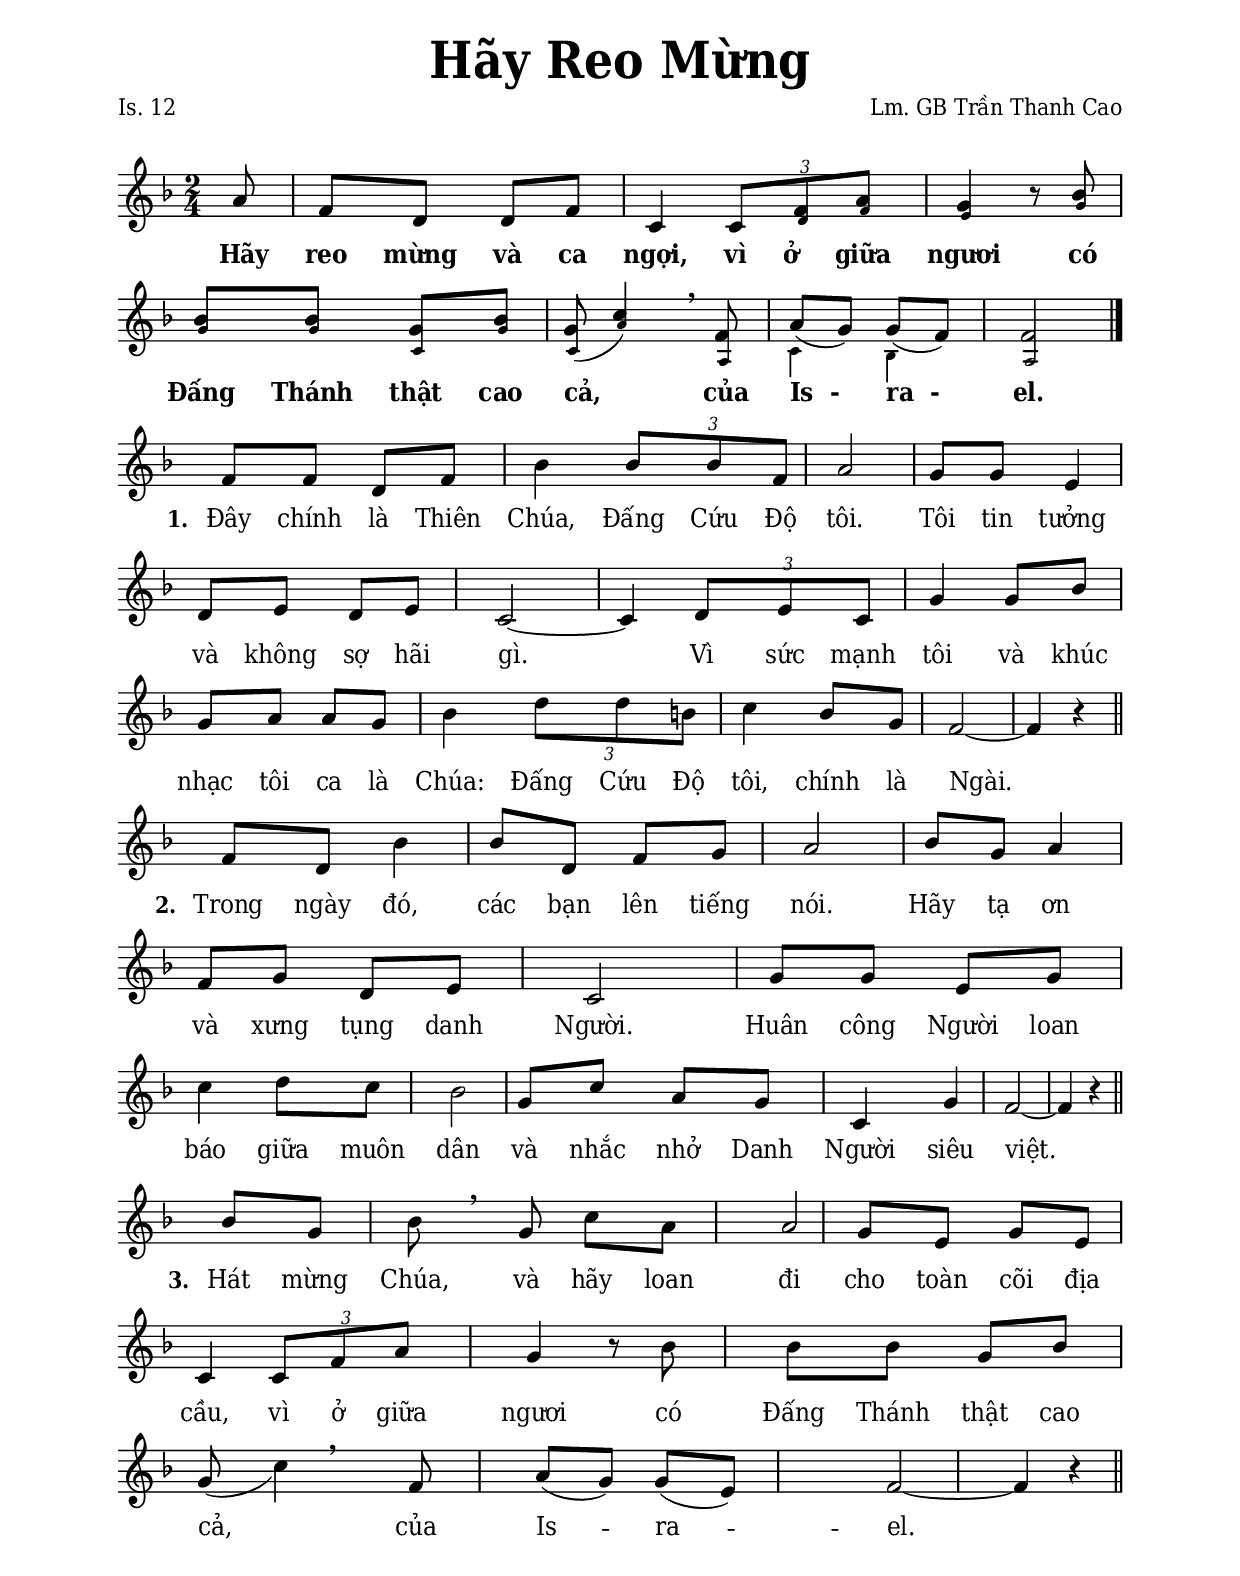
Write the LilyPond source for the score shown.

% Cài đặt chung
\version "2.22.1"
\include "english.ly"

\header {
  title = \markup { \fontsize #3 "Hãy Reo Mừng" }
  poet = "Is. 12"
  composer = "Lm. GB Trần Thanh Cao"
  arranger = " "
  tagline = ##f
}

% Nhạc điệp khúc
nhacDiepKhucSop = \relative c' {
  <>^\markup { \halign #35 " " }
  \partial 8 a'8 |
  f d d f |
  c4 \tuplet 3/2 { c8
  \once \override NoteColumn.X-offset = 1 f a } |
  g4 r8 bf |
  bf bf g bf |
  g ( \once \stemUp  c4) \breathe f,8 |
  a _(g) g _(f) |
  f2 \bar "|."
}

nhacDiepKhucBas = \relative c' {
  \skip 8
  \skip 2
  \skip 4 \tuplet 3/2 { c8 d f } |
  e4 r8 g |
  g g c, g' |
  c, _(a'4) a,8 |
  c4 bf4 |
  a2
}

% Nhạc phiên khúc
nhacPhienKhucMot = \relative c' {
  f8 f d f |
  bf4 \tuplet 3/2 { bf8 bf f } |
  a2 g8 g e4 |
  d8 e d e |
  c2 ~ |
  c4 \tuplet 3/2 { d8
  \once \override NoteColumn.X-offset = 4 e
  c } |
  g'4 g8 bf |
  g a a g |
  bf4 \tuplet 3/2 { d8 d b! } |
  c4 bf8 g |
  f2 ~ |
  f4 r \bar "||"
}

nhacPhienKhucHai = \relative c' {
  f8 d bf'4 |
  bf8 d, f g |
  a2 |
  bf8 g a4 |
  f8 g d e |
  c2 |
  g'8 g e g |
  c4 d8 c |
  bf2 |
  g8 c a g |
  c,4 g' |
  f2 ~ |
  f4 r \bar "||"
}

nhacPhienKhucBa = \relative c' {
  \partial 4 bf'8 g |
  bf \breathe g c a |
  a2 |
  g8 e g e |
  c4 \tuplet 3/2 { c8 f a } |
  g4 r8 bf |
  bf bf g bf |
  g _(c4) \breathe f,8 |
  a (g) g (e) |
  f2 ~ |
  f4 r \bar "||"
}

% Lời điệp khúc
loiDiepKhuc = \lyricmode {
  Hãy reo mừng và ca ngợi,
  vì ở giữa ngươi có
  \override LyricText.extra-offset = #'(0 . 0.5)
  Đấng Thánh thật cao cả,
  của "Is  -" "ra  -" el.
}

% Lời phiên khúc
loiPhienKhucMot = \lyricmode {
  \set stanza = #"1. "
  Đây chính là Thiên Chúa, Đấng Cứu Độ tôi.
  Tôi tin tưởng và không sợ hãi gì.
  Vì sức mạnh tôi và khúc nhạc tôi ca là Chúa:
  Đấng Cứu Độ tôi, chính là Ngài.
}

loiPhienKhucHai = \lyricmode {
  \set stanza = #"2. "
  Trong ngày đó, các bạn lên tiếng nói.
  Hãy tạ ơn và xưng tụng danh Người.
  Huân công Người loan báo giữa muôn dân
  và nhắc nhở Danh Người siêu việt.
}

loiPhienKhucBa = \lyricmode {
  \set stanza = #"3. "
  Hát mừng Chúa, và hãy loan đi cho toàn cõi địa cầu,
  vì ở giữa ngươi có Đấng Thánh thật cao cả,
  của Is -- ra -- el.
}


% Dàn trang
\paper {
  #(set-paper-size "a4")
  top-margin = 10\mm
  bottom-margin = 10\mm
  left-margin = 20\mm
  right-margin = 20\mm
  indent = #0
  #(define fonts
    (make-pango-font-tree
      "Deja Vu Serif Condensed"
      "Deja Vu Serif Condensed"
      "Deja Vu Serif Condensed"
      (/ 20 20)))
  %page-count = #1
  system-system-spacing = #'((basic-distance . 12)
                             (minimum-distance . 12)
                             (padding . 1))
  score-system-spacing = #'((basic-distance . 12)
                             (minimum-distance . 12.5)
                             (padding . 1))
}

% Thiết lập tông và nhịp
TongNhip = { \key f \major \time 2/4 }

% Đổi kích thước nốt cho bè phụ
notBePhu =
#(define-music-function (font-size music) (number? ly:music?)
   (for-some-music
     (lambda (m)
       (if (music-is-of-type? m 'rhythmic-event)
           (begin
             (set! (ly:music-property m 'tweaks)
                   (cons `(font-size . ,font-size)
                         (ly:music-property m 'tweaks)))
             #t)
           #f))
     music)
   music)

\score {
  \new ChoirStaff <<
    \new Staff = diepKhuc \with {
        \consists "Merge_rests_engraver"
        %\magnifyStaff #(magstep +1)
        printPartCombineTexts = ##f
      }
      <<
      \new Voice \TongNhip \partCombine 
        \nhacDiepKhucSop
        \notBePhu -3 { \nhacDiepKhucBas }
      \new NullVoice = nhacThamChieu \nhacDiepKhucSop
      \new Lyrics \with {
          \override VerticalAxisGroup.
            nonstaff-relatedstaff-spacing.padding = #1
          \override VerticalAxisGroup.
            nonstaff-unrelatedstaff-spacing.padding = #1
        }
        \lyricsto nhacThamChieu \loiDiepKhuc
      >>
  >>
  \layout {
    \override Lyrics.LyricText.font-series = #'bold
    %\override Lyrics.LyricText.font-size = #+2
    \override Lyrics.LyricSpace.minimum-distance = #3.5
    \override Score.BarNumber.break-visibility = ##(#f #f #f)
    \override Score.SpacingSpanner.uniform-stretching = ##t
  }
}

\score {
  \new ChoirStaff <<
    \new Staff = phienKhuc \with {
        %\magnifyStaff #(magstep +1)
      }
      <<
      \new Voice = beSop {
        \key f \major \time 2/4 \nhacPhienKhucMot
      }
    >>
    \new Lyrics \with {
          \override VerticalAxisGroup.
            nonstaff-relatedstaff-spacing.padding = #1
          \override VerticalAxisGroup.
            nonstaff-unrelatedstaff-spacing.padding = #1
        }
        \lyricsto beSop \loiPhienKhucMot
  >>
  \layout {
    \override Staff.TimeSignature.transparent = ##t
    %\override Lyrics.LyricText.font-size = #+2
    \override Lyrics.LyricSpace.minimum-distance = #2.5
    \override Score.BarNumber.break-visibility = ##(#f #f #f)
    \override Score.SpacingSpanner.uniform-stretching = ##t
  }
}

\score {
  \new ChoirStaff <<
    \new Staff = phienKhuc \with {
        %\magnifyStaff #(magstep +1)
      }
      <<
      \new Voice = beSop {
        \key f \major \time 2/4 \nhacPhienKhucHai
      }
    >>
    \new Lyrics \with {
          \override VerticalAxisGroup.
            nonstaff-relatedstaff-spacing.padding = #1.5
          \override VerticalAxisGroup.
            nonstaff-unrelatedstaff-spacing.padding = #1
        }
        \lyricsto beSop \loiPhienKhucHai
  >>
  \layout {
    \override Staff.TimeSignature.transparent = ##t
    %\override Lyrics.LyricText.font-size = #+2
    \override Lyrics.LyricSpace.minimum-distance = #3
    \override Score.BarNumber.break-visibility = ##(#f #f #f)
    \override Score.SpacingSpanner.uniform-stretching = ##t
  }
}

\score {
  \new ChoirStaff <<
    \new Staff = phienKhuc \with {
        %\magnifyStaff #(magstep +1)
      }
      <<
      \new Voice = beSop {
        \key f \major \time 2/4 \nhacPhienKhucBa
      }
    >>
    \new Lyrics \with {
          \override VerticalAxisGroup.
            nonstaff-relatedstaff-spacing.padding = #1.5
          \override VerticalAxisGroup.
            nonstaff-unrelatedstaff-spacing.padding = #1
        }
        \lyricsto beSop \loiPhienKhucBa
  >>
  \layout {
    \override Staff.TimeSignature.transparent = ##t
    %\override Lyrics.LyricText.font-size = #+2
    \override Lyrics.LyricSpace.minimum-distance = #3
    \override Score.BarNumber.break-visibility = ##(#f #f #f)
    \override Score.SpacingSpanner.uniform-stretching = ##t
    \override Score.SpacingSpanner packed-spacing = ##t
  }
}
